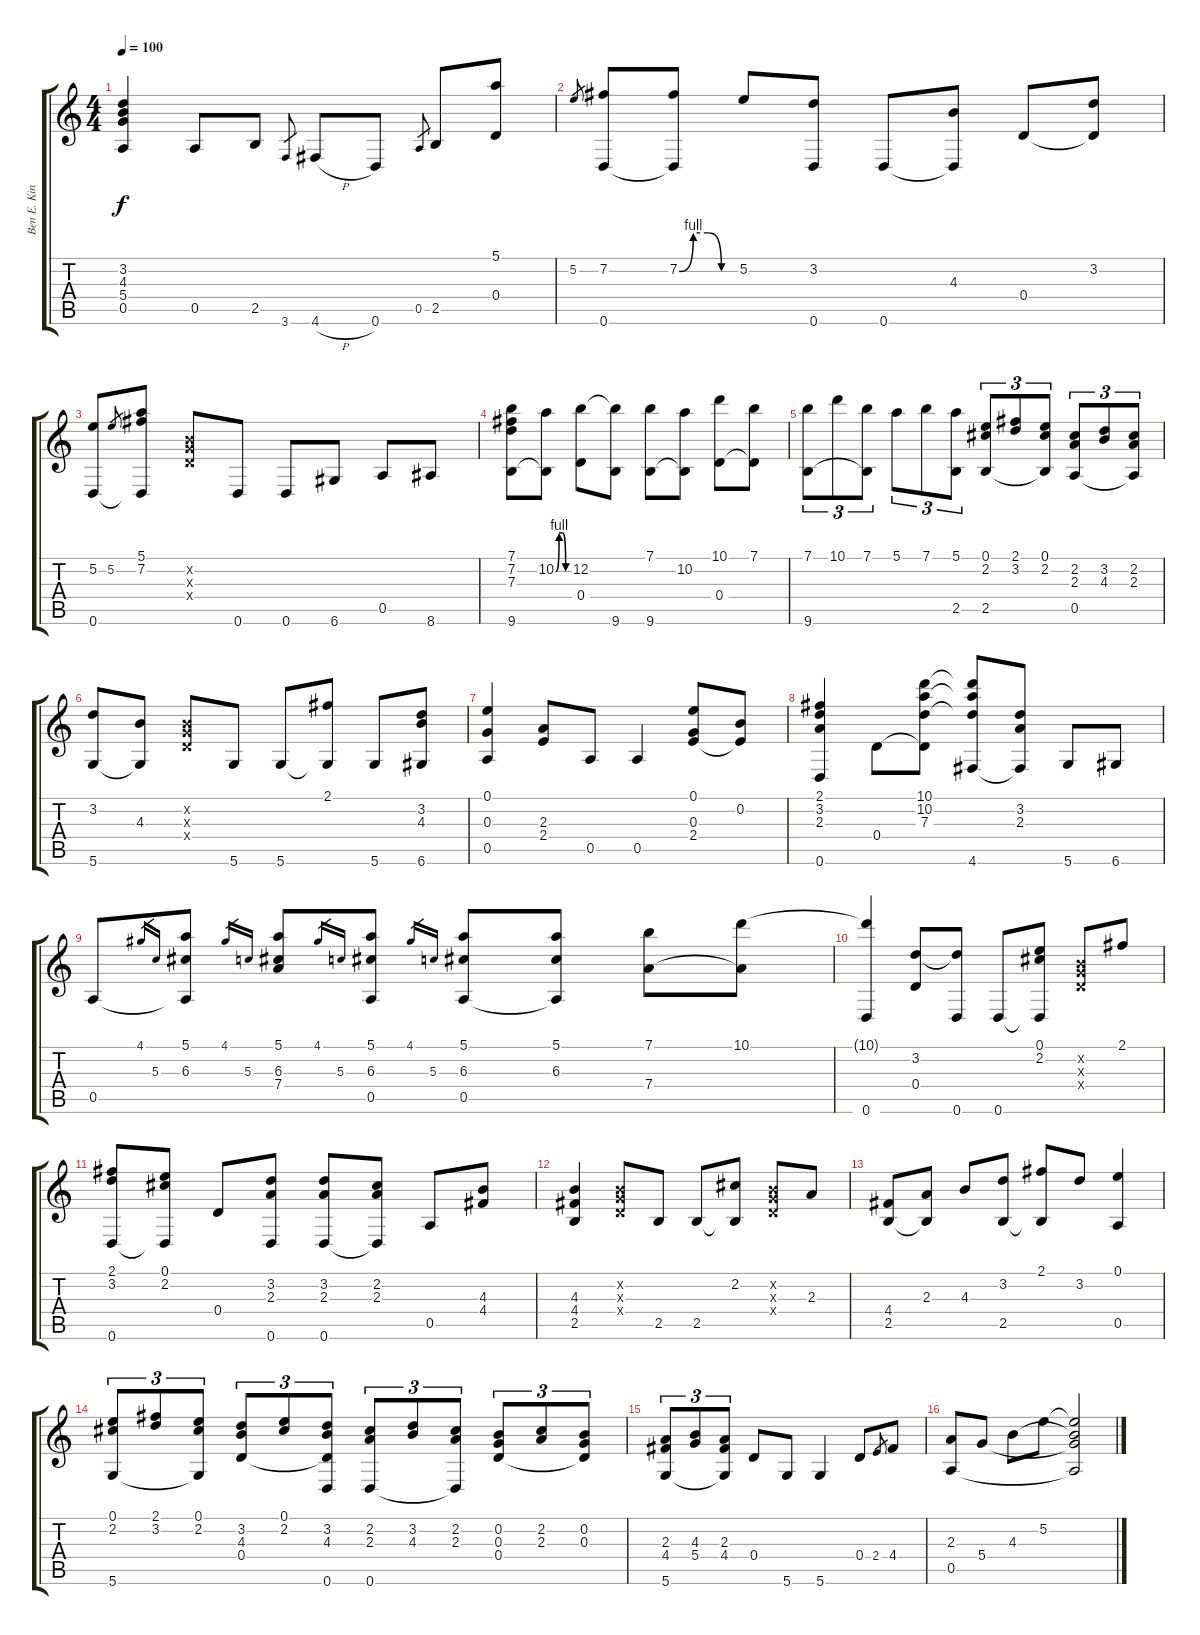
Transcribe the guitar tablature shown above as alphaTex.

\track ("Ben E. King" "Ben E. Kin") {instrument acousticguitarnylon}
\staff {score tabs}
\tuning (E4 B3 G3 D3 A2 D2) {hide}
\ts (4 4)
\tempo 100
\clef g2
\ks c
(3.2 4.3 5.4 0.5).4{dy f} 0.5.8 2.5.8 3.6.8{gr} 4.6{h}.8 0.6.8 0.5.8{gr} 2.5.8 (5.1 0.4).8 |
5.2.8{gr} (7.2 0.6).8 (7.2{be (custom 0 0 15 4 30 4 45 0 60 0)} 0.6{t}).8 5.2.8 (3.2 0.6).8 0.6.8 (4.3 0.6{t}).8 0.4.8 (3.2 0.4{t}).8 |
(5.2 0.6).8 5.2.8{gr} (5.1 7.2 0.6{t}).8 (0.2{x} 0.3{x} 0.4{x}).8 0.6.8 0.6.8 6.6.8 0.5.8 8.6.8 |
(7.1 7.2 7.3 9.6).8 (10.2{be (custom 0 0 15 4 30 4 45 0 60 0)} 9.6{t}).8 (12.2 0.4).8 (12.2{t} 9.6).8 (7.1 9.6).8 (10.2 9.6{t}).8 (10.1 0.4).8 (7.1 0.4{t}).8 |
(7.1 9.6).8{tu (3 2)} 10.1.8{tu (3 2)} (7.1 9.6{t}).8{tu (3 2)} 5.1.8{tu (3 2)} 7.1.8{tu (3 2)} (5.1 2.5).8{tu (3 2)} (0.1 2.2 2.5).8{tu (3 2)} (2.1 3.2).8{tu (3 2)} (0.1 2.2 2.5{t}).8{tu (3 2)} (2.2 2.3 0.5).8{tu (3 2)} (3.2 4.3).8{tu (3 2)} (2.2 2.3 0.5{t}).8{tu (3 2)} |
(3.2 5.6).8 (4.3 5.6{t}).8 (0.2{x} 0.3{x} 0.4{x}).8 5.6.8 5.6.8 (2.1 5.6{t}).8 5.6.8 (3.2 4.3 6.6).8 |
(0.1 0.3 0.5).4 (2.3 2.4).8 0.5.8 0.5.4 (0.1 0.3 2.4).8 (0.2 2.4{t}).8 |
(2.1 3.2 2.3 0.6).4 0.4.8 (10.1 10.2 7.3 0.4{t}).8 (10.1{t} 10.2{t} 7.3{t} 4.6).8 (3.2 2.3 4.6{t}).8 5.6.8 6.6.8 |
0.5.8 4.1.16{gr} 5.3.16{gr} (5.1 6.3 0.5{t}).8 4.1.16{gr} 5.3.16{gr} (5.1 6.3 7.4).8 4.1.16{gr} 5.3.16{gr} (5.1 6.3 0.5).8 4.1.16{gr} 5.3.16{gr} (5.1 6.3 0.5).8 (5.1 6.3 0.5{t}).8 (7.1 7.4).8 (10.1 7.4{t}).8 |
(10.1{t} 0.6).4 (3.2 0.4).8 (3.2{t} 0.6).8 0.6.8 (0.1 2.2 0.6{t}).8 (0.2{x} 0.3{x} 0.4{x}).8 2.1.8 |
(2.1 3.2 0.6).8 (0.1 2.2 0.6{t}).8 0.4.8 (3.2 2.3 0.6).8 (3.2 2.3 0.6).8 (2.2 2.3 0.6{t}).8 0.5.8 (4.3 4.4).8 |
(4.3 4.4 2.5).4 (0.2{x} 0.3{x} 0.4{x}).8 2.5.8 2.5.8 (2.2 2.5{t}).8 (0.2{x} 0.3{x} 0.4{x}).8 2.3.8 |
(4.4 2.5).8 (2.3 2.5{t}).8 4.3.8 (3.2 2.5).8 (2.1 2.5{t}).8 3.2.8 (0.1 0.5).4 |
(0.1 2.2 5.6).8{tu (3 2)} (2.1 3.2).8{tu (3 2)} (0.1 2.2 5.6{t}).8{tu (3 2)} (3.2 4.3 0.4).8{tu (3 2)} (0.1 2.2).8{tu (3 2)} (3.2 4.3 0.4{t} 0.6).8{tu (3 2)} (2.2 2.3 0.6).8{tu (3 2)} (3.2 4.3).8{tu (3 2)} (2.2 2.3 0.6{t}).8{tu (3 2)} (0.2 0.3 0.4).8{tu (3 2)} (2.2 2.3).8{tu (3 2)} (0.2 0.3 0.4{t}).8{tu (3 2)} |
(2.3 4.4 5.6).8{tu (3 2)} (4.3 5.4).8{tu (3 2)} (2.3 4.4 5.6{t}).8{tu (3 2)} 0.4.8 5.6.8 5.6.4 0.4.8 2.4.8{gr} 4.4.8 |
(2.3 0.5).8 5.4.8 4.3.8 5.2.8 (5.2{t} 4.3{t} 5.4{t} 0.5{t}).2
